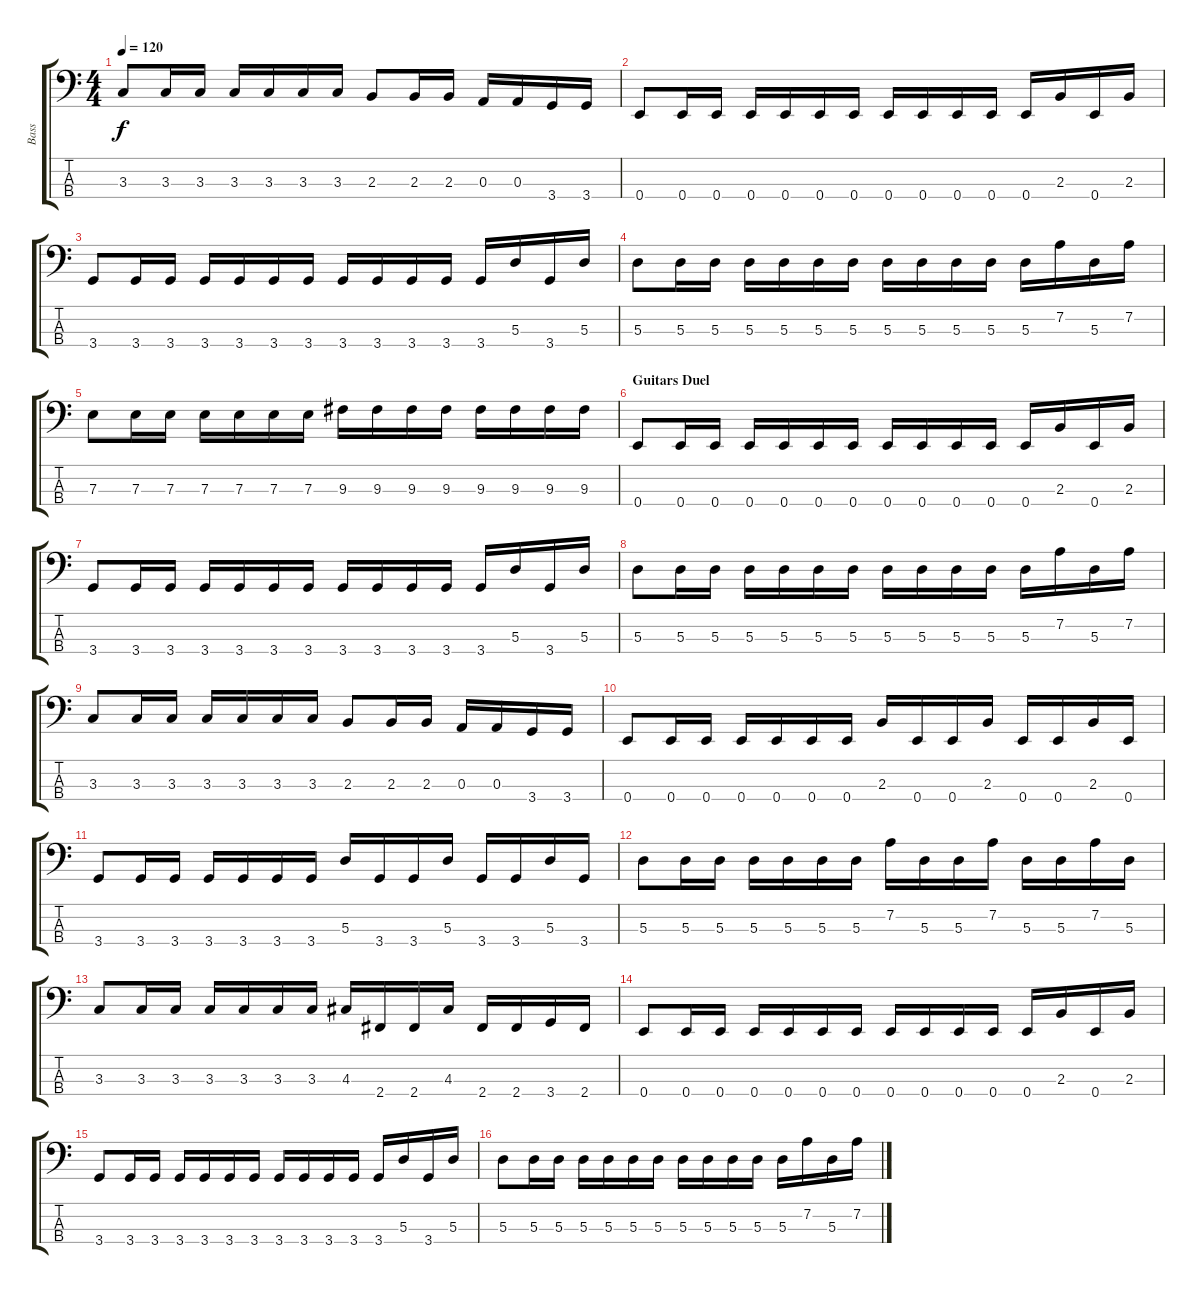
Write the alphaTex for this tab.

\track ("Bass" "Bass") {instrument electricbassfinger}
\staff {score tabs}
\tuning (G2 D2 A1 E1) {hide}
\ts (4 4)
\tempo 120
\clef f4
\ks c
3.3.8{dy f} 3.3.16 3.3.16 3.3.16 3.3.16 3.3.16 3.3.16 2.3.8 2.3.16 2.3.16 0.3.16 0.3.16 3.4.16 3.4.16 |
0.4.8 0.4.16 0.4.16 0.4.16 0.4.16 0.4.16 0.4.16 0.4.16 0.4.16 0.4.16 0.4.16 0.4.16 2.3.16 0.4.16 2.3.16 |
3.4.8 3.4.16 3.4.16 3.4.16 3.4.16 3.4.16 3.4.16 3.4.16 3.4.16 3.4.16 3.4.16 3.4.16 5.3.16 3.4.16 5.3.16 |
5.3.8 5.3.16 5.3.16 5.3.16 5.3.16 5.3.16 5.3.16 5.3.16 5.3.16 5.3.16 5.3.16 5.3.16 7.2.16 5.3.16 7.2.16 |
7.3.8 7.3.16 7.3.16 7.3.16 7.3.16 7.3.16 7.3.16 9.3.16 9.3.16 9.3.16 9.3.16 9.3.16 9.3.16 9.3.16 9.3.16 |
\section ("" "Guitars Duel")
0.4.8 0.4.16 0.4.16 0.4.16 0.4.16 0.4.16 0.4.16 0.4.16 0.4.16 0.4.16 0.4.16 0.4.16 2.3.16 0.4.16 2.3.16 |
3.4.8 3.4.16 3.4.16 3.4.16 3.4.16 3.4.16 3.4.16 3.4.16 3.4.16 3.4.16 3.4.16 3.4.16 5.3.16 3.4.16 5.3.16 |
5.3.8 5.3.16 5.3.16 5.3.16 5.3.16 5.3.16 5.3.16 5.3.16 5.3.16 5.3.16 5.3.16 5.3.16 7.2.16 5.3.16 7.2.16 |
3.3.8 3.3.16 3.3.16 3.3.16 3.3.16 3.3.16 3.3.16 2.3.8 2.3.16 2.3.16 0.3.16 0.3.16 3.4.16 3.4.16 |
0.4.8 0.4.16 0.4.16 0.4.16 0.4.16 0.4.16 0.4.16 2.3.16 0.4.16 0.4.16 2.3.16 0.4.16 0.4.16 2.3.16 0.4.16 |
3.4.8 3.4.16 3.4.16 3.4.16 3.4.16 3.4.16 3.4.16 5.3.16 3.4.16 3.4.16 5.3.16 3.4.16 3.4.16 5.3.16 3.4.16 |
5.3.8 5.3.16 5.3.16 5.3.16 5.3.16 5.3.16 5.3.16 7.2.16 5.3.16 5.3.16 7.2.16 5.3.16 5.3.16 7.2.16 5.3.16 |
3.3.8 3.3.16 3.3.16 3.3.16 3.3.16 3.3.16 3.3.16 4.3.16 2.4.16 2.4.16 4.3.16 2.4.16 2.4.16 3.4.16 2.4.16 |
0.4.8 0.4.16 0.4.16 0.4.16 0.4.16 0.4.16 0.4.16 0.4.16 0.4.16 0.4.16 0.4.16 0.4.16 2.3.16 0.4.16 2.3.16 |
3.4.8 3.4.16 3.4.16 3.4.16 3.4.16 3.4.16 3.4.16 3.4.16 3.4.16 3.4.16 3.4.16 3.4.16 5.3.16 3.4.16 5.3.16 |
5.3.8 5.3.16 5.3.16 5.3.16 5.3.16 5.3.16 5.3.16 5.3.16 5.3.16 5.3.16 5.3.16 5.3.16 7.2.16 5.3.16 7.2.16
